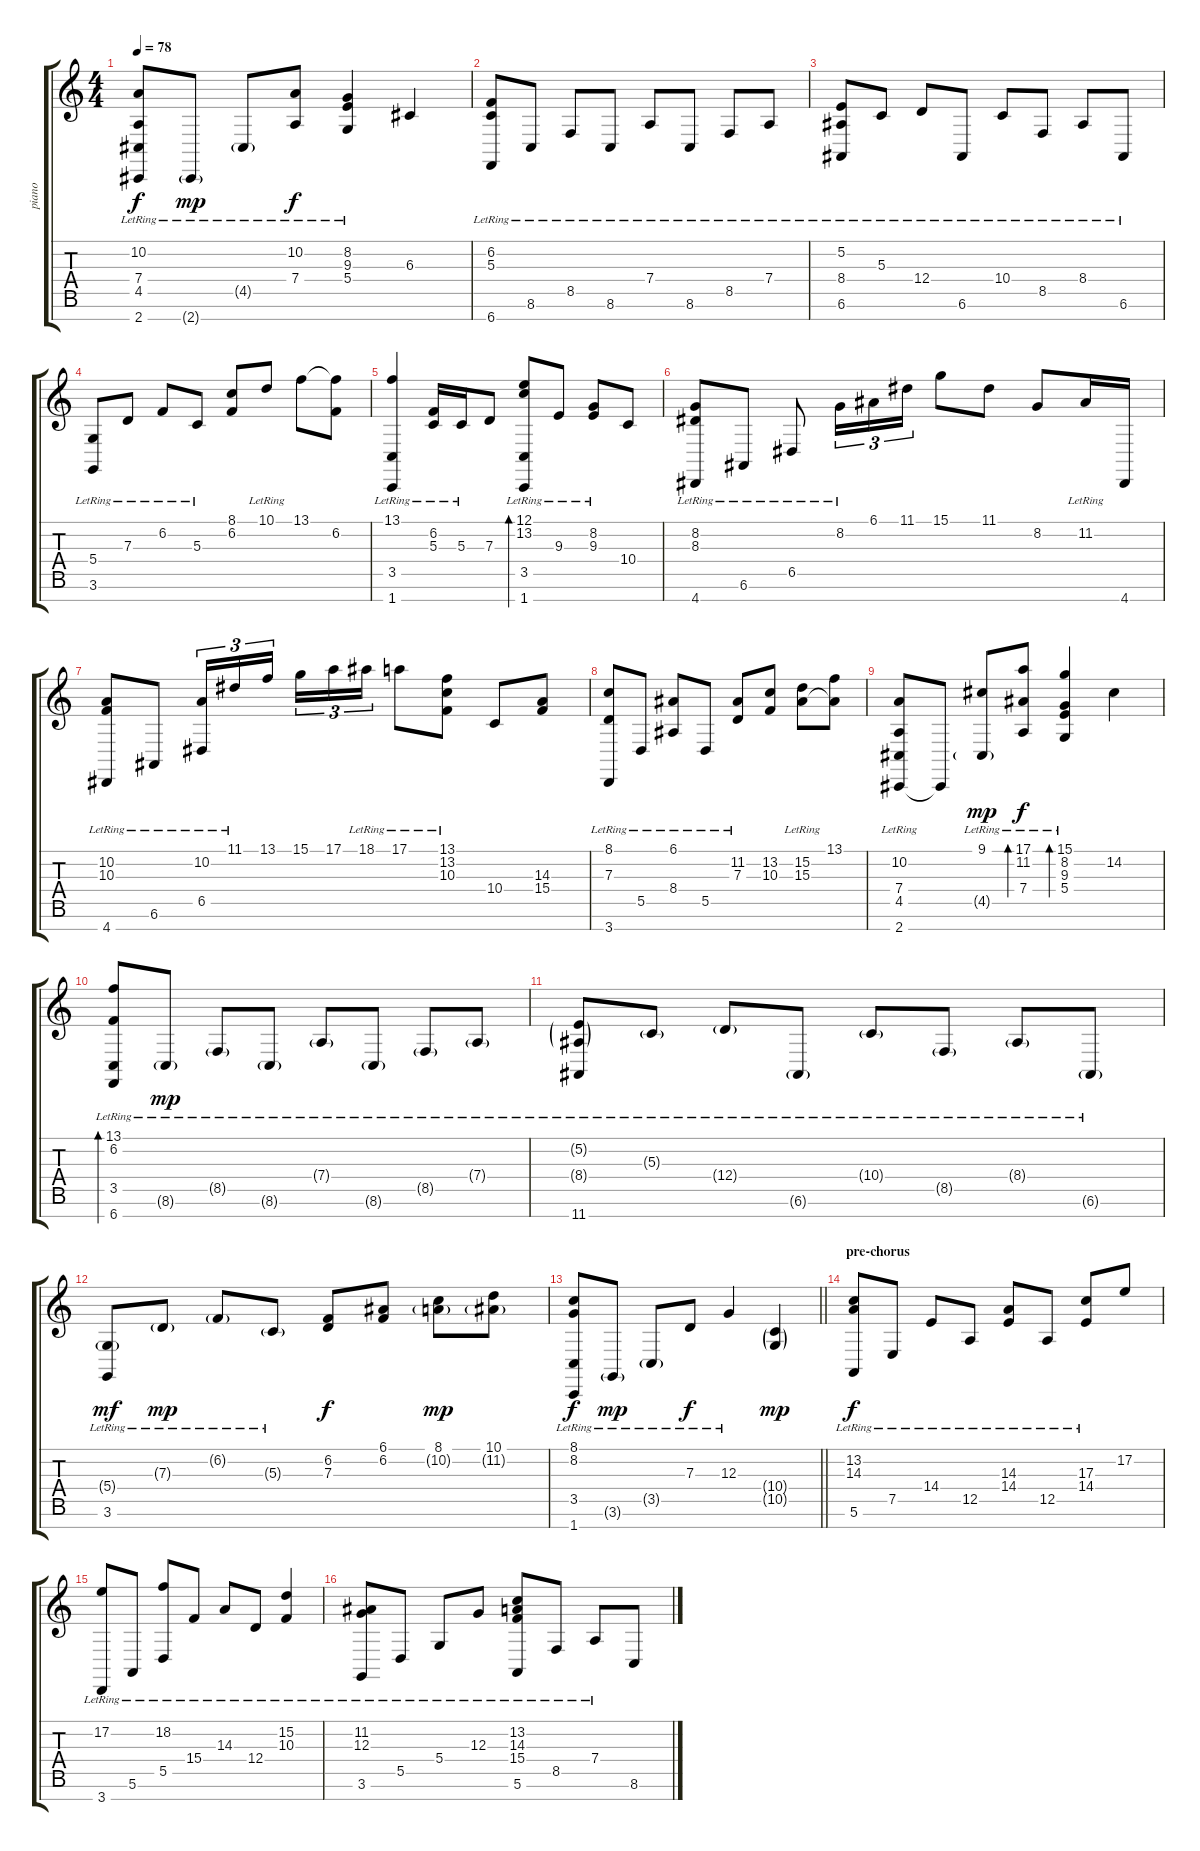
\track ("piano" "piano") {instrument acousticgrandpiano}
\staff {score tabs}
\tuning (E4 B3 G3 D3 A2 E2 B1) {hide}
\ts (4 4)
\tempo 78
\clef g2
\ks c
(10.2{lr} 7.4{lr} 4.5{lr} 2.7{lr}).8{dy f} 2.7{g lr}.8{dy mp} 4.5{g lr}.8 (10.2{lr} 7.4{lr}).8{dy f} (8.2{lr} 9.3{lr} 5.4{lr}).4 6.3.4 |
(6.2{lr} 5.3{lr} 6.7{lr}).8 8.6{lr}.8 8.5{lr}.8 8.6{lr}.8 7.4{lr}.8 8.6{lr}.8 8.5{lr}.8 7.4{lr}.8 |
(5.2{lr} 8.4{lr} 6.6{lr}).8 5.3{lr}.8 12.4{lr}.8 6.6{lr}.8 10.4{lr}.8 8.5{lr}.8 8.4{lr}.8 6.6{lr}.8 |
(5.4{lr} 3.6{lr}).8 7.3{lr}.8 6.2{lr}.8 5.3{lr}.8 (8.1 6.2).8 10.1{lr}.8 13.1.8 (13.1{t} 6.2).8 |
(13.1{lr} 3.5{lr} 1.7{lr}).4 (6.2{lr} 5.3{lr}).16 5.3{lr}.16 7.3.8 (12.1{lr} 13.2{lr} 3.5{lr} 1.7{lr}).8{bd 240} 9.3{lr}.8 (8.2{lr} 9.3{lr}).8 10.4.8 |
(8.2{lr} 8.3{lr} 4.7{lr}).8 6.6{lr}.8 6.5{lr}.8 8.2{lr}.16{tu (3 2)} 6.1.16{tu (3 2)} 11.1.16{tu (3 2)} 15.1.8 11.1.8 8.2.8 11.2{lr}.16 4.7.16 |
(10.2{lr} 10.3{lr} 4.7{lr}).8 6.6{lr}.8 (10.2{lr} 6.5{lr}).16{tu (3 2)} 11.1{lr}.16{tu (3 2)} 13.1.16{tu (3 2) beam splitsecondary} 15.1.16{tu (3 2)} 17.1.16{tu (3 2)} 18.1{lr}.16{tu (3 2)} 17.1{lr}.8 (13.1{lr} 13.2{lr} 10.3{lr}).8 10.4.8 (14.3 15.4).8 |
(8.1{lr} 7.3{lr} 3.7{lr}).8 5.5{lr}.8 (6.1{lr} 8.4{lr}).8 5.5{lr}.8 (11.2{lr} 7.3{lr}).8 (13.2 10.3).8 (15.2{lr} 15.3).8 (13.1 15.3{t}).8 |
(10.2{lr} 7.4{lr} 4.5{lr} 2.7{lr}).8 2.7{t}.8 (9.1{lr} 4.5{g lr}).8{dy mp} (17.1 11.2{lr} 7.4{lr}).8{bd 60 dy f} (15.1{lr} 8.2{lr} 9.3{lr} 5.4{lr}).4{bd 60} 14.2.4 |
(13.1{lr} 6.2{lr} 3.5{lr} 6.7{lr}).8{bd 240} 8.6{g lr}.8{dy mp} 8.5{g lr}.8 8.6{g lr}.8 7.4{g lr}.8 8.6{g lr}.8 8.5{g lr}.8 7.4{g lr}.8 |
(5.2{g lr} 8.4{g lr} 11.7{lr}).8 5.3{g lr}.8 12.4{g lr}.8 6.6{g lr}.8 10.4{g lr}.8 8.5{g lr}.8 8.4{g lr}.8 6.6{g lr}.8 |
(5.4{g lr} 3.6{lr}).8{dy mf} 7.3{g lr}.8{dy mp} 6.2{g lr}.8 5.3{g lr}.8 (6.2 7.3).8{dy f} (6.1 6.2).8 (8.1 10.2{g}).8{dy mp} (10.1 11.2{g}).8 |
\barLineRight lightlight
(8.1{lr} 8.2{lr} 3.5{lr} 1.7{lr}).8{dy f} 3.6{g lr}.8{dy mp} 3.5{g lr}.8 7.3{lr}.8{dy f} 12.3{lr}.4 (10.4{g} 10.5{g}).4{dy mp} |
\section ("" "pre-chorus")
(13.2{lr} 14.3{lr} 5.6{lr}).8{dy f} 7.5{lr}.8 14.4{lr}.8 12.5{lr}.8 (14.3{lr} 14.4{lr}).8 12.5{lr}.8 (17.3{lr} 14.4{lr}).8 17.2.8 |
(17.2{lr} 3.7{lr}).8 5.6{lr}.8 (18.2{lr} 5.5{lr}).8 15.4{lr}.8 14.3{lr}.8 12.4{lr}.8 (15.2{lr} 10.3{lr}).4 |
(11.2{lr} 12.3{lr} 3.6{lr}).8 5.5{lr}.8 5.4{lr}.8 12.3{lr}.8 (13.2{lr} 14.3{lr} 15.4{lr} 5.6{lr}).8 8.5{lr}.8 7.4{lr}.8 8.6.8
